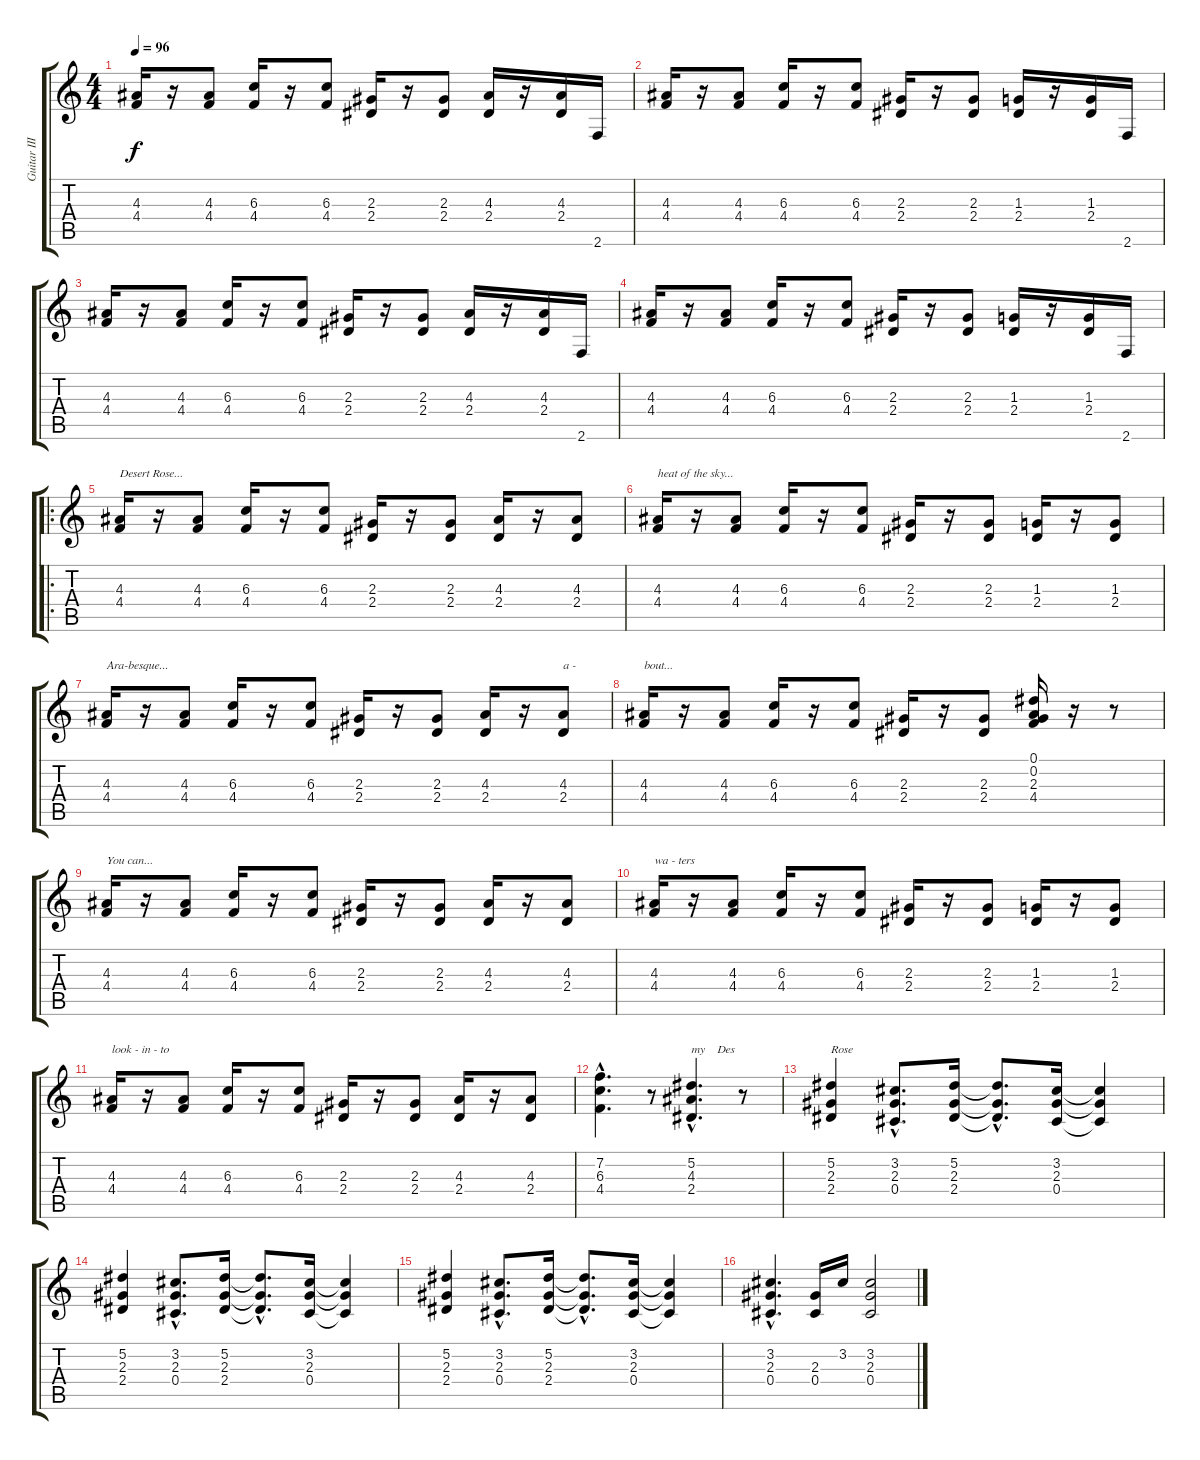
\track ("Guitar III" "Guitar III") {instrument electricguitarclean}
\staff {score tabs}
\tuning (Eb4 Bb3 Gb3 Db3 Ab2 Eb2) {hide}
\ts (4 4)
\tempo 96
\clef g2
\ks c
(4.3 4.4).16{dy f instrument electricguitarclean} r.16 (4.3 4.4).8 (6.3 4.4).16 r.16 (6.3 4.4).8 (2.3 2.4).16 r.16 (2.3 2.4).8 (4.3 2.4).16 r.16 (4.3 2.4).16 2.6.16 |
(4.3 4.4).16 r.16 (4.3 4.4).8 (6.3 4.4).16 r.16 (6.3 4.4).8 (2.3 2.4).16 r.16 (2.3 2.4).8 (1.3 2.4).16 r.16 (1.3 2.4).16 2.6.16 |
(4.3 4.4).16 r.16 (4.3 4.4).8 (6.3 4.4).16 r.16 (6.3 4.4).8 (2.3 2.4).16 r.16 (2.3 2.4).8 (4.3 2.4).16 r.16 (4.3 2.4).16 2.6.16 |
(4.3 4.4).16 r.16 (4.3 4.4).8 (6.3 4.4).16 r.16 (6.3 4.4).8 (2.3 2.4).16 r.16 (2.3 2.4).8 (1.3 2.4).16 r.16 (1.3 2.4).16 2.6.16 |
\ro
(4.3 4.4).16{txt "Desert Rose..."} r.16 (4.3 4.4).8 (6.3 4.4).16 r.16 (6.3 4.4).8 (2.3 2.4).16 r.16 (2.3 2.4).8 (4.3 2.4).16 r.16 (4.3 2.4).8 |
(4.3 4.4).16{txt "heat of the sky..."} r.16 (4.3 4.4).8 (6.3 4.4).16 r.16 (6.3 4.4).8 (2.3 2.4).16 r.16 (2.3 2.4).8 (1.3 2.4).16 r.16 (1.3 2.4).8 |
(4.3 4.4).16{txt "Ara-besque..."} r.16 (4.3 4.4).8 (6.3 4.4).16 r.16 (6.3 4.4).8 (2.3 2.4).16 r.16 (2.3 2.4).8 (4.3 2.4).16 r.16 (4.3 2.4).8{txt "a -"} |
(4.3 4.4).16{txt "bout..."} r.16 (4.3 4.4).8 (6.3 4.4).16 r.16 (6.3 4.4).8 (2.3 2.4).16 r.16 (2.3 2.4).8 (0.1 0.2 2.3 4.4).16 r.16 r.8 |
(4.3 4.4).16{txt "You can..."} r.16 (4.3 4.4).8 (6.3 4.4).16 r.16 (6.3 4.4).8 (2.3 2.4).16 r.16 (2.3 2.4).8 (4.3 2.4).16 r.16 (4.3 2.4).8 |
(4.3 4.4).16{txt "wa - ters"} r.16 (4.3 4.4).8 (6.3 4.4).16 r.16 (6.3 4.4).8 (2.3 2.4).16 r.16 (2.3 2.4).8 (1.3 2.4).16 r.16 (1.3 2.4).8 |
(4.3 4.4).16{txt "look - in - to"} r.16 (4.3 4.4).8 (6.3 4.4).16 r.16 (6.3 4.4).8 (2.3 2.4).16 r.16 (2.3 2.4).8 (4.3 2.4).16 r.16 (4.3 2.4).8 |
(7.2{hac} 6.3{hac} 4.4{hac}).4{d} r.8 (5.2{hac} 4.3{hac} 2.4{hac}).4{d txt "my    Des "} r.8 |
(5.2 2.3 2.4).4{txt "Rose" instrument electricguitarclean} (3.2{hac} 2.3{hac} 0.4{hac}).8{d} (5.2 2.3 2.4).16 (5.2{hac t} 2.3{hac t} 2.4{hac t}).8{d} (3.2 2.3 0.4).16 (3.2{t} 2.3{t} 0.4{t}).4 |
(5.2 2.3 2.4).4 (3.2{hac} 2.3{hac} 0.4{hac}).8{d} (5.2 2.3 2.4).16 (5.2{hac t} 2.3{hac t} 2.4{hac t}).8{d} (3.2 2.3 0.4).16 (3.2{t} 2.3{t} 0.4{t}).4 |
(5.2 2.3 2.4).4 (3.2{hac} 2.3{hac} 0.4{hac}).8{d} (5.2 2.3 2.4).16 (5.2{hac t} 2.3{hac t} 2.4{hac t}).8{d} (3.2 2.3 0.4).16 (3.2{t} 2.3{t} 0.4{t}).4 |
(3.2{hac} 2.3{hac} 0.4{hac}).4{d} (2.3 0.4).16 3.2.16 (3.2 2.3 0.4).2
